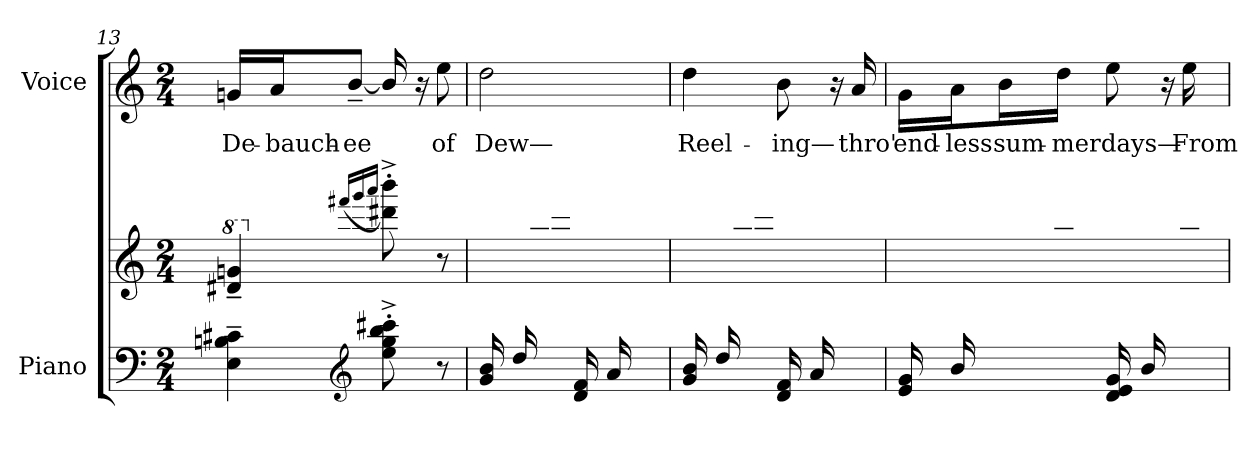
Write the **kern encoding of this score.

**kern	**kern	**kern	**text
*part2	*part2	*part1	*part1
*staff3	*staff2	*staff1	*staff1
*I"Piano	*	*I"Voice	*
*I'Pno.	*	*I'Voice	*
*clefF4	*clefG2	*clefG2	*
*k[]	*k[]	*k[]	*
*M2/4	*M2/4	*M2/4	*
*	*8va	*	*
=13	=13	=13	=13
!	!	!	!LO:LY:b:color=#000000
4Ei\~ 4Bni~ 4c#Xi~	4dd#Xi/~ 4ggni~	16gni/LL	De-
!	!	!	!LO:LY:b:color=#000000
.	.	16ai/J	-bauch-
!	!	!	!LO:LY:b:color=#000000
.	.	[<8b~i/J	-ee
*clefG2	*	*	*
*	*X8va	*	*
.	(16qfff#Xi/LL	.	.
.	16qgggi/	.	.
.	16qaaai/JJ	.	.
8eei\'^ 8ggi'^ 8bbi'^ 8ccc#Xi'^	8ddd#Xi\'^ 8bbbi'^)	16bi/]	.
.	.	16r	.
!	!	!	!LO:LY:b:color=#000000
8r	8r	8eei\	of
=14	=14	=14	=14
!	!LO:N:vis=1	!	!
*	*^	*	*
!	!	!	!	!LO:LY:b:color=#000000
16gi/ 16biLL	2ryy	8ryy	2ddi\	Dew—
16ddi/	.	.	.	.
8ryy	.	16ggi\ 16bbi	.	.
.	.	16dddi\JJ	.	.
16di/ 16fiLL	.	8ryy	.	.
16ai/	.	.	.	.
8ryy	.	16cci\ 16eei	.	.
.	.	16ggi\JJ	.	.
!!LO:LB:g=z
=15	=15	=15	=15	=15
!	!LO:N:vis=1	!	!	!
!	!	!	!	!LO:LY:b:color=#000000
16gi/ 16biLL	2ryy	8ryy	4ddi\	Reel-
16ddi/	.	.	.	.
8ryy	.	16ggi\ 16bbi	.	.
.	.	16dddi\JJ	.	.
!	!	!	!	!LO:LY:b:color=#000000
16di/ 16fiLL	.	8ryy	8bi\	-ing—
16ai/	.	.	.	.
8ryy	.	16cci\ 16eei	16r	.
!	!	!	!	!LO:LY:b:color=#000000
.	.	16ggi\JJ	16ai/	thro'
=16	=16	=16	=16	=16
!	!LO:N:vis=1	!	!	!
!	!	!	!	!LO:LY:b:color=#000000
16ei/ 16giLL	2ryy	8ryy	16gi\LL	end-
!	!	!	!	!LO:LY:b:color=#000000
16bi/	.	.	16ai\J	-less
!	!	!	!	!LO:LY:b:color=#000000
8ryy	.	16ddi\ 16ff#Xi	16bi\L	sum-
!	!	!	!	!LO:LY:b:color=#000000
.	.	16aai\JJ	16ddi\JJ	-mer
!	!	!	!	!LO:LY:b:color=#000000
16di/ 16ei 16giLL	.	8ryy	8eei\	days—
16bi/	.	.	.	.
8ryy	.	16eei\ 16ggi	16r	.
!	!	!	!	!LO:LY:b:color=#000000
.	.	16bbi\JJ	16eei\	From
*	*v	*v	*	*
=	=	=	=
*-	*-	*-	*-
